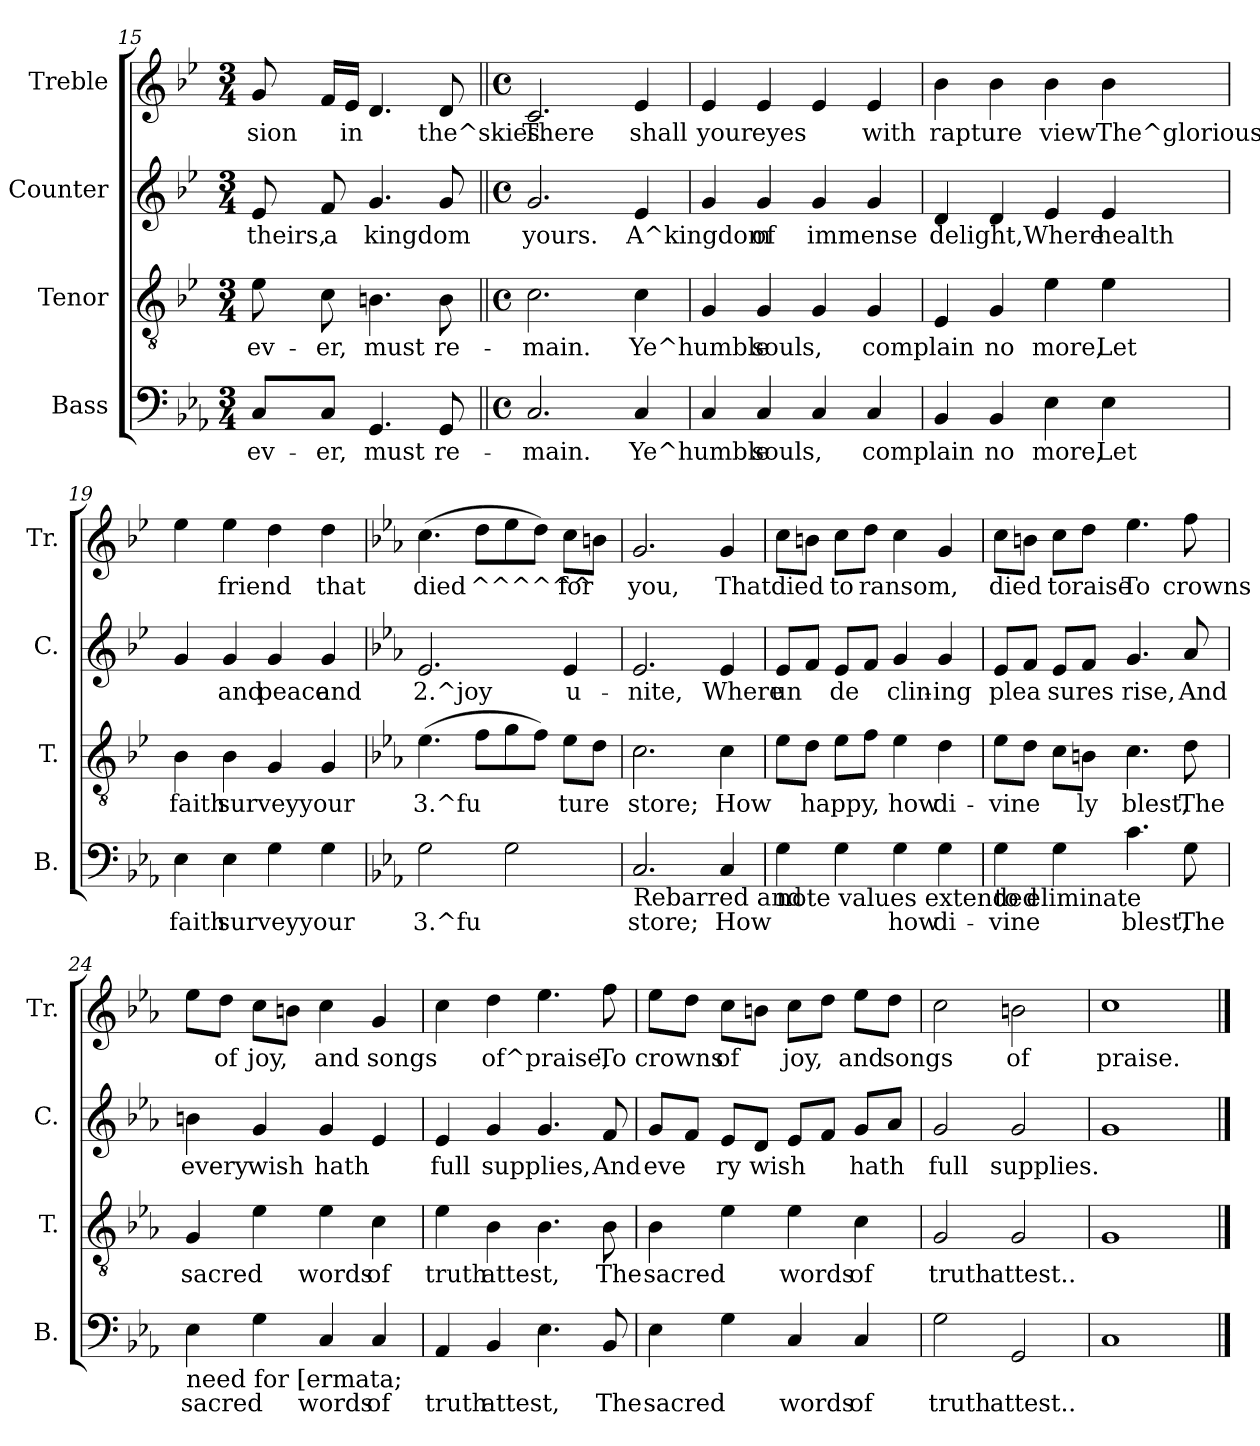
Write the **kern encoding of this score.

**kern	**text	**kern	**text	**kern	**text	**kern	**text
*part4	*part4	*part3	*part3	*part2	*part2	*part1	*part1
*staff4	*staff4	*staff3	*staff3	*staff2	*staff2	*staff1	*staff1
*I"Bass	*	*I"Tenor	*	*I"Counter	*	*I"Treble	*
*I'B.	*	*I'T.	*	*I'C.	*	*I'Tr.	*
*clefF4	*	*clefGv2	*	*clefG2	*	*clefG2	*
*k[b-e-a-]	*	*k[b-e-]	*	*k[b-e-]	*	*k[b-e-]	*
*E-:	*	*B-:	*	*B-:	*	*B-:	*
*M3/4	*	*M3/4	*	*M3/4	*	*M3/4	*
=15	=15	=15	=15	=15	=15	=15	=15
!	!LO:LY:a:rj	!	!LO:LY:b:rj	!	!LO:LY:b:rj	!	!LO:LY:b:rj
8C/L	-ev-	8e-\	-ev-	8e-/	theirs,	8g/	-sion
!	!LO:LY:a:rj	!	!LO:LY:b:rj	!	!LO:LY:b:rj	!	!LO:LY:b:rj
8C/J	-er,	8c\	-er,	8f/	a	16f/L	.
!	!	!	!	!	!	!	!LO:LY:b:rj
.	.	.	.	.	.	16e-/J	in
!	!LO:LY:a:rj	!	!LO:LY:b:rj	!	!LO:LY:b:rj	!	!LO:LY:b:rj
4.GG/	must	4.Bn\	must	4.g/	kingdom	4.d/	.
!	!LO:LY:a:rj	!	!LO:LY:b:rj	!	!LO:LY:b:rj	!	!LO:LY:b:rj
8GG/	re-	8B\	re-	8g/	.	8d/	the^skies.
=16||	=16||	=16||	=16||	=16||	=16||	=16||	=16||
*M4/4	*	*M4/4	*	*M4/4	*	*M4/4	*
*met(c)	*	*met(c)	*	*met(c)	*	*met(c)	*
!	!LO:LY:a:rj	!	!LO:LY:b:rj	!	!LO:LY:b:rj	!	!LO:LY:b:rj
2.C/	-main.	2.c\	-main.	2.g/	yours.	2.c/	There
!	!LO:LY:a:rj	!	!LO:LY:b:rj	!	!LO:LY:b:rj	!	!LO:LY:b:rj
4C/	Ye^humble	4c\	Ye^humble	4e-/	A^kingdom	4e-/	shall
=17	=17	=17	=17	=17	=17	=17	=17
!	!LO:LY:a:rj	!	!LO:LY:b:rj	!	!LO:LY:b:rj	!	!LO:LY:b:rj
4C/	.	4G/	.	4g/	.	4e-/	your
!	!LO:LY:a:rj	!	!LO:LY:b:rj	!	!LO:LY:b:rj	!	!LO:LY:b:rj
4C/	souls,	4G/	souls,	4g/	of	4e-/	eyes
!	!LO:LY:a:rj	!	!LO:LY:b:rj	!	!LO:LY:b:rj	!	!LO:LY:b:rj
4C/	.	4G/	.	4g/	immense	4e-/	.
!	!LO:LY:a:rj	!	!LO:LY:b:rj	!	!LO:LY:b:rj	!	!LO:LY:b:rj
4C/	complain	4G/	complain	4g/	.	4e-/	with
=18	=18	=18	=18	=18	=18	=18	=18
!	!LO:LY:a:rj	!	!LO:LY:b:rj	!	!LO:LY:b:rj	!	!LO:LY:b:rj
4BB-/	.	4E-/	.	4d/	delight,	4b-\	rapture
!	!LO:LY:a:rj	!	!LO:LY:b:rj	!	!LO:LY:b:rj	!	!LO:LY:b:rj
4BB-/	no	4G/	no	4d/	.	4b-\	.
!	!LO:LY:a:rj	!	!LO:LY:b:rj	!	!LO:LY:b:rj	!	!LO:LY:b:rj
4E-\	more,	4e-\	more,	4e-/	Where	4b-\	view
!	!LO:LY:a:rj	!	!LO:LY:b:rj	!	!LO:LY:b:rj	!	!LO:LY:b:rj
4E-\	Let	4e-\	Let	4e-/	health	4b-\	The^glorious
=19	=19	=19	=19	=19	=19	=19	=19
!	!LO:LY:a:rj	!	!LO:LY:b:rj	!	!LO:LY:b:rj	!	!LO:LY:b:rj
4E-\	faith	4B-\	faith	4g/	.	4ee-\	.
!	!LO:LY:a:rj	!	!LO:LY:b:rj	!	!LO:LY:b:rj	!	!LO:LY:b:rj
4E-\	surveyyour	4B-\	surveyyour	4g/	and	4ee-\	friend
!	!LO:LY:a:rj	!	!LO:LY:b:rj	!	!LO:LY:b:rj	!	!LO:LY:b:rj
4G\	.	4G/	.	4g/	peace	4dd\	.
!	!LO:LY:a:rj	!	!LO:LY:b:rj	!	!LO:LY:b:rj	!	!LO:LY:b:rj
4G\	.	4G/	.	4g/	and	4dd\	that
!!LO:PB:g=z
=20	=20	=20	=20	=20	=20	=20	=20
*	*	*k[b-e-a-]	*	*k[b-e-a-]	*	*k[b-e-a-]	*
*	*	*E-:	*	*E-:	*	*E-:	*
!	!LO:LY:a:rj	!	!LO:LY:b:rj	!	!LO:LY:b:rj	!	!LO:LY:b:rj
2G\	3.^fu-	(>4.e-\	3.^fu-	2.e-/	2.^joy	(>4.cc\	died
!	!	!	!LO:LY:b:rj	!	!	!	!LO:LY:b:rj
.	.	8f\L	--	.	.	8dd\L	^^^^^^
!	!LO:LY:a:rj	!	!LO:LY:b:rj	!	!	!	!LO:LY:b:rj
2G\	--	8g\	--	.	.	8ee-\	.
!	!	!	!LO:LY:b:rj	!	!	!	!LO:LY:b:rj
.	.	8f\J)	--	.	.	8dd\J)	.
!	!	!	!LO:LY:b:rj	!	!LO:LY:b:rj	!	!LO:LY:b:rj
.	.	8e-\L	-ture	4e-/	u-	8cc\L	for
!	!	!	!LO:LY:b:rj	!	!	!	!LO:LY:b:rj
.	.	8d\J	.	.	.	8bn\J	.
=21	=21	=21	=21	=21	=21	=21	=21
!LO:TX:b:t=Rebarred and	!	!	!	!	!	!	!
!	!LO:LY:a:rj	!	!LO:LY:b:rj	!	!LO:LY:b:rj	!	!LO:LY:b:rj
2.C/	-store;	2.c\	store;	2.e-/	-nite,	2.g/	you,
!	!LO:LY:a:rj	!	!LO:LY:b:rj	!	!LO:LY:b:rj	!	!LO:LY:b:rj
4C/	How	4c\	How	4e-/	Where	4g/	That
=22	=22	=22	=22	=22	=22	=22	=22
!LO:TX:b:t=note values extended	!	!	!	!	!	!	!
!	!LO:LY:a:rj	!	!LO:LY:b:rj	!	!LO:LY:b:rj	!	!LO:LY:b:rj
4G\	.	8e-\L	.	8e-/L	un-	8cc\L	died
!	!	!	!LO:LY:b:rj	!	!LO:LY:b:rj	!	!LO:LY:b:rj
.	.	8d\J	happy,	8f/J	--	8bn\J	.
!	!LO:LY:a:rj	!	!LO:LY:b:rj	!	!LO:LY:b:rj	!	!LO:LY:b:rj
4G\	.	8e-\L	.	8e-/L	-de-	8cc\L	to
!	!	!	!LO:LY:b:rj	!	!LO:LY:b:rj	!	!LO:LY:b:rj
.	.	8f\J	.	8f/J	--	8dd\J	ransom,
!	!LO:LY:a:rj	!	!LO:LY:b:rj	!	!LO:LY:b:rj	!	!LO:LY:b:rj
4G\	how	4e-\	how	4g/	-clin-	4cc\	.
!	!LO:LY:a:rj	!	!LO:LY:b:rj	!	!LO:LY:b:rj	!	!LO:LY:b:rj
4G\	di-	4d\	di-	4g/	-ing	4g/	.
=23	=23	=23	=23	=23	=23	=23	=23
!LO:TX:b:t=to eliminate	!	!	!	!	!	!	!
!	!LO:LY:a:rj	!	!LO:LY:b:rj	!	!LO:LY:b:rj	!	!LO:LY:b:rj
4G\	-vine-	8e-\L	-vine-	8e-/L	plea-	8cc\L	died
!	!	!	!LO:LY:b:rj	!	!LO:LY:b:rj	!	!LO:LY:b:rj
.	.	8d\J	--	8f/J	--	8bn\J	.
!	!LO:LY:a:rj	!	!LO:LY:b:rj	!	!LO:LY:b:rj	!	!LO:LY:b:rj
4G\	--	8c\L	--	8e-/L	-sures	8cc\L	to
!	!	!	!LO:LY:b:rj	!	!LO:LY:b:rj	!	!LO:LY:b:rj
.	.	8Bn\J	-ly	8f/J	.	8dd\J	raise
!	!LO:LY:a:rj	!	!LO:LY:b:rj	!	!LO:LY:b:rj	!	!LO:LY:b:rj
4.c\	-blest,	4.c\	blest,	4.g/	rise,	4.ee-\	To
!	!LO:LY:a:rj	!	!LO:LY:b:rj	!	!LO:LY:b:rj	!	!LO:LY:b:rj
8G\	The	8d\	The	8a-/	And	8ff\	crowns
=24	=24	=24	=24	=24	=24	=24	=24
!LO:TX:b:t=need for [ermata;	!	!	!	!	!	!	!
!	!LO:LY:a:rj	!	!LO:LY:b:rj	!	!LO:LY:b:rj	!	!LO:LY:b:rj
4E-\	sacred	4G/	sacred	4bn\	every	8ee-\L	.
!	!	!	!	!	!	!	!LO:LY:b:rj
.	.	.	.	.	.	8dd\J	of
!	!LO:LY:a:rj	!	!LO:LY:b:rj	!	!LO:LY:b:rj	!	!LO:LY:b:rj
4G\	.	4e-\	.	4g/	wish	8cc\L	joy,
!	!	!	!	!	!	!	!LO:LY:b:rj
.	.	.	.	.	.	8bn\J	.
!	!LO:LY:a:rj	!	!LO:LY:b:rj	!	!LO:LY:b:rj	!	!LO:LY:b:rj
4C/	words	4e-\	words	4g/	hath	4cc\	and
!	!LO:LY:a:rj	!	!LO:LY:b:rj	!	!LO:LY:b:rj	!	!LO:LY:b:rj
4C/	of	4c\	of	4e-/	.	4g>/	songs
=25	=25	=25	=25	=25	=25	=25	=25
!	!LO:LY:a:rj	!	!LO:LY:b:rj	!	!LO:LY:b:rj	!	!LO:LY:b:rj
4AA-/	truth	4e-\	truth	4e-/	full	4cc\	.
!	!LO:LY:a:rj	!	!LO:LY:b:rj	!	!LO:LY:b:rj	!	!LO:LY:b:rj
4BB-/	attest,	4B-\	attest,	4g/	supplies,	4dd\	of^praise,
!	!LO:LY:a:rj	!	!LO:LY:b:rj	!	!LO:LY:b:rj	!	!LO:LY:b:rj
4.E-\	.	4.B-\	.	4.g/	.	4.ee-\	.
!	!LO:LY:a:rj	!	!LO:LY:b:rj	!	!LO:LY:b:rj	!	!LO:LY:b:rj
8BB-/	The	8B-\	The	8f/	And	8ff\	To
=26	=26	=26	=26	=26	=26	=26	=26
!	!LO:LY:a:rj	!	!LO:LY:b:rj	!	!LO:LY:b:rj	!	!LO:LY:b:rj
4E-\	sacred	4B-\	sacred	8g/L	eve-	8ee-\L	crowns
!	!	!	!	!	!LO:LY:b:rj	!	!LO:LY:b:rj
.	.	.	.	8f/J	--	8dd\J	.
!	!LO:LY:a:rj	!	!LO:LY:b:rj	!	!LO:LY:b:rj	!	!LO:LY:b:rj
4G\	.	4e-\	.	8e-/L	-ry	8cc\L	of
!	!	!	!	!	!LO:LY:b:rj	!	!LO:LY:b:rj
.	.	.	.	8d/J	wish	8bn\J	.
!	!LO:LY:a:rj	!	!LO:LY:b:rj	!	!LO:LY:b:rj	!	!LO:LY:b:rj
4C/	words	4e-\	words	8e-/L	.	8cc\L	joy,
!	!	!	!	!	!LO:LY:b:rj	!	!LO:LY:b:rj
.	.	.	.	8f/J	.	8dd\J	.
!	!LO:LY:a:rj	!	!LO:LY:b:rj	!	!LO:LY:b:rj	!	!LO:LY:b:rj
4C/	of	4c\	of	8g/L	hath	8ee-\L	and
!	!	!	!	!	!LO:LY:b:rj	!	!LO:LY:b:rj
.	.	.	.	8a-/J	.	8dd\J	songs
=27	=27	=27	=27	=27	=27	=27	=27
!	!LO:LY:a:rj	!	!LO:LY:b:rj	!	!LO:LY:b:rj	!	!LO:LY:b:rj
2G\	truth	2G/	truth	2g/	full	2cc\	.
!	!LO:LY:a:rj	!	!LO:LY:b:rj	!	!LO:LY:b:rj	!	!LO:LY:b:rj
2GG/	attest..	2G/	attest..	2g/	supplies.	2bn\	of
=28	=28	=28	=28	=28	=28	=28	=28
!	!LO:LY:a:rj	!	!LO:LY:b:rj	!	!LO:LY:b:rj	!	!LO:LY:b:rj
1C	.	1G	.	1g	.	1cc	praise.
==	==	==	==	==	==	==	==
*-	*-	*-	*-	*-	*-	*-	*-
